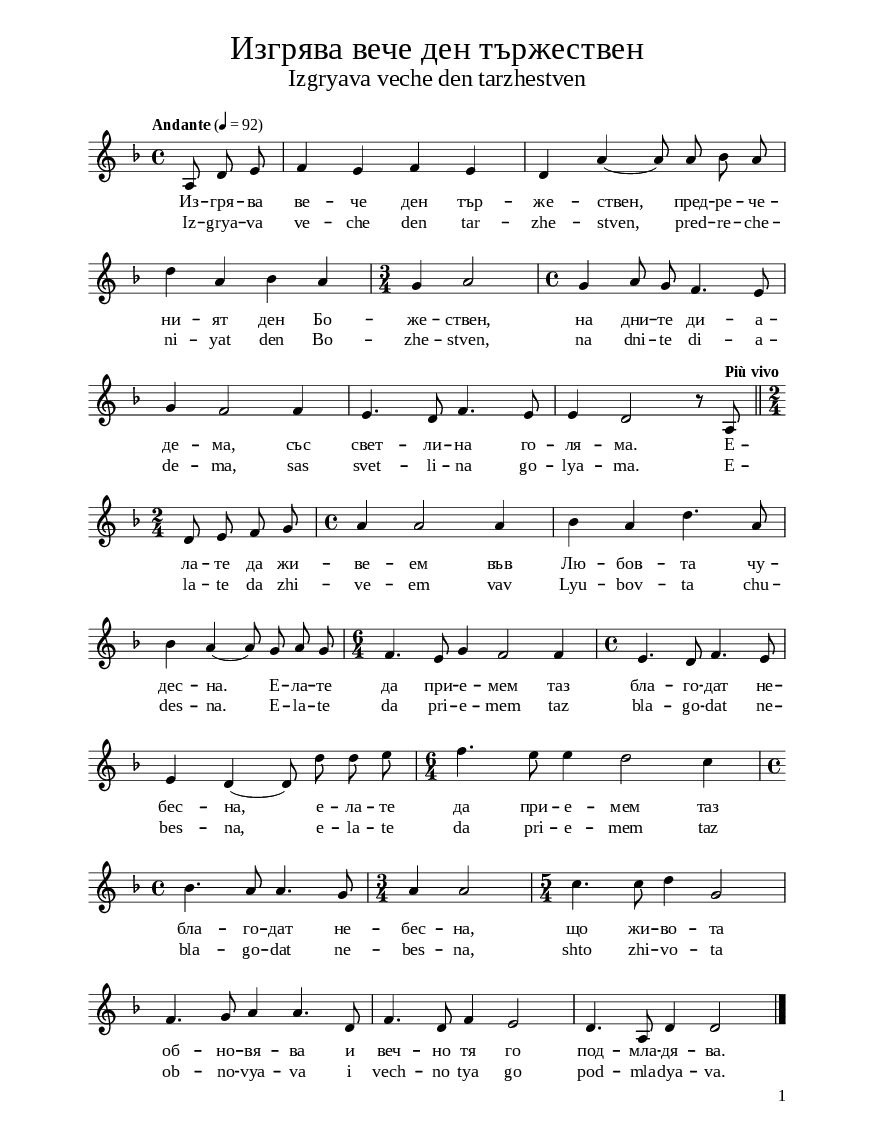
\version "2.24.0"

% include paper part and global functions
\include "include/globals.ily"

"rightBraces022" = \markup {
  \column {
    % repeat braces
    \translate #'(0 . -20.1 )
    \right-brace #20

  }
  \column {
    % repeat numbers
    \translate #'(0 . -20.7 )
    2
  }
}

\bookpart {
  \label #'ref022
  \tocItem \markup "Изгрява вече ден тържествен – Izgryava veche den tarzhestven"
  \include "include/bookpart-paper.ily"
  \score {
    \include "include/score-layout.ily"

    \new Voice \absolute {
      \clef treble
      \key d \minor
      \time 4/4
      \tempoFunc "Andante" 4 "92"
      \autoBeamOff

      \partial 4.

      a8 d'8 e'8 |f'4 e'4 f'4 e'4 |d'4 a'4 ~ a'8 a'8 bes'8 a'8 \break |
      d''4 a'4 bes'4 a'4 |\time 3/4  g'4 a'2 | \time 4/4  g'4 a'8 g'8 f'4. e'8 \break
      g'4 f'2 f'4 |  e'4. d'8 f'4. e'8 | e'4 d'2 r8 \tempo "Più vivo" a8 | \bar "||" \time 2/4 \break
      d'8 e'8 f'8 g'8 | \time 4/4  a'4 a'2 a'4 | bes'4 a'4 d''4. a'8 \break |
      bes'4 a'4 ~ a'8 g'8 a'8 g'8 |  \time 6/4  f'4. e'8 g'4 f'2 f'4 | \time 4/4  e'4. d'8 f'4. e'8 \break |
      e'4 d'4 ~ d'8 d''8 d''8 e''8 | \time 6/4  f''4. e''8 e''4 d''2 c''4 \break
      \time 4/4  bes'4. a'8 a'4. g'8 |  \time 3/4  a'4 a'2 | \time 5/4  c''4. c''8 d''4 g'2 \break |
      f'4. g'8 a'4 a'4. d'8 | f'4. d'8 f'4 e'2 | d'4. a8 d'4 d'2 \bar "|." \pageBreak
    }
    \addlyrics {
      Из -- гря -- ва ве -- че ден тър -- же -- ствен, пред -- ре -- че
      -- ни -- ят ден Бо -- же -- ствен, на дни --
      те ди -- а -- де -- ма, със свет -- ли -- на го
      -- ля -- ма. Е -- ла -- те да жи -- ве -- ем във
      Лю -- бов -- та чу -- дес -- на. Е -- ла -- те
      да при -- е -- мем таз бла -- го -- дат не --
      бес -- на, е -- ла -- те да при -- е -- мем таз
      бла -- го -- дат не -- бес -- на, що жи -- во --
      та об -- но -- вя -- ва и веч -- но тя го под
      -- мла -- дя -- ва.
    }

    \addlyrics {
      Iz -- grya -- va ve -- che den tar -- zhe -- stven, pred -- re -- che
      -- ni -- yat den Bo -- zhe -- stven, na dni --
      te di -- a -- de -- ma, sas svet -- li -- na go
      -- lya -- ma. E -- la -- te da zhi -- ve -- em vav
      Lyu -- bov -- ta chu -- des -- na. E -- la -- te
      da pri -- e -- mem taz bla -- go -- dat ne --
      bes -- na, e -- la -- te da pri -- e -- mem taz
      bla -- go -- dat ne -- bes -- na, shto zhi -- vo --
      ta ob -- no -- vya -- va i vech -- no tya go pod
      -- mla -- dya -- va.
    }
    \header {
      title = \titleFunc "Изгрява вече ден тържествен" "Izgryava veche den tarzhestven"
    }

    \midi{}

  } % score

  \pageBreak

  \markup \fontsize #bgCoupletFontSize {
    \hspace #1
    \override #`(baseline-skip . ,bgCoupletBaselineSkip)
    \column {
     
      \line { 2. И носи Радост за душата, }
      \line {   "   " и прогласява Свободата}
      \line {   "   " и Мир с Любов пресвята}
      \line {   "   " за всички на земята. }


      \line { " " }
      \line { "   " \italic {Припев: } }

      \line { " " }
      \line {  3.  О, ден прекрасен, вечно благо, }
      \line {   "   " кому за тебе не е драго? }
      \line {   "   " За всичките години}
      \line {   "   " по-скоро обнови ни! }

      \line { " " }
      \line { "   " \italic {Припев: } }
    }    \"rightBraces022"

    \hspace #5
    \override #`(baseline-skip . ,bgCoupletBaselineSkip)
    \column {
     
      \line { 2. I nosi Radost za dushata, }
      \line {   "   " i proglasyava Svobodata}
      \line {   "   " i Mir s Lyubov presvyata}
      \line {   "   " za vsichki na zemyata. }

      \line { " " }
      \line { "   " \italic {Refrain: } }

      \line { " " }
      \line {  3.  O, den prekrasen, vechno blago, }
      \line {   "   " komu za tebe ne e drago? }
      \line {   "   " Za vsichkite godini}
      \line {   "   " po-skoro obnovi ni! }

      \line { " " }
      \line { "   " \italic {Refrain: } }
    } %column
    \"rightBraces022"
  } % markup


  \markup \empty-two


  % include foreign translation(s) of the song
  \version "2.24.0"

\markup \fill-line { \fontsize #deTitleFontSize "Der feierliche Tag bricht schon an" }
\markup \null


\markup \fontsize #deCoupletFontSize {
  \hspace #1
  \override #`(baseline-skip . ,deCoupletBaselineSkip)


  \column {
    \line { 1. Der feierliche Tag bricht schon an, }
    \line {   "   " der vorhergesagte göttliche Tag, }
    \line {   "   " ein Diadem der Tage,}
    \line {   "   " mit seinem großen Licht. }
    \line {   "   " die Morgenröte des neuen Lebens. }

    \line { " " }
    \line { "   " \italic { Refrain :}  }
    \line {"   " Kommt, auf dass wir }
    \line {   "   "in der wunderbaren Liebe leben. }
    \line {   "   " Kommt, auf dass wir  }
    \line {   "   " diesen himmlischen Segen empfangen, }
    \line {   "   " welcher das Leben erneuert }
    \line {   "   " und es ewig verjüngt. }
  }



  \hspace #-1
  \override #`(baseline-skip . ,bgCoupletBaselineSkip)
  \column {

    \line {2. Und er bringt Freude für die Seele }
    \line {   "   "und verkündet die Freiheit }
    \line {   "   " Und den Frieden mit allheiliger Liebe }
    \line {   "   " für alle auf der Erde. }

    \line { " " }
    \line { "   " \italic { Refrain } ... }

    \line { " " }
    \line { 3. O, wunderschöner Tag, ewiges Wohl, }
    \line {   "   " wem ist das nicht wertvoll? }
    \line {   "   " Erneuere uns bald }
    \line {   "   " für all die Jahre.}


  }




}










} % bookpart
